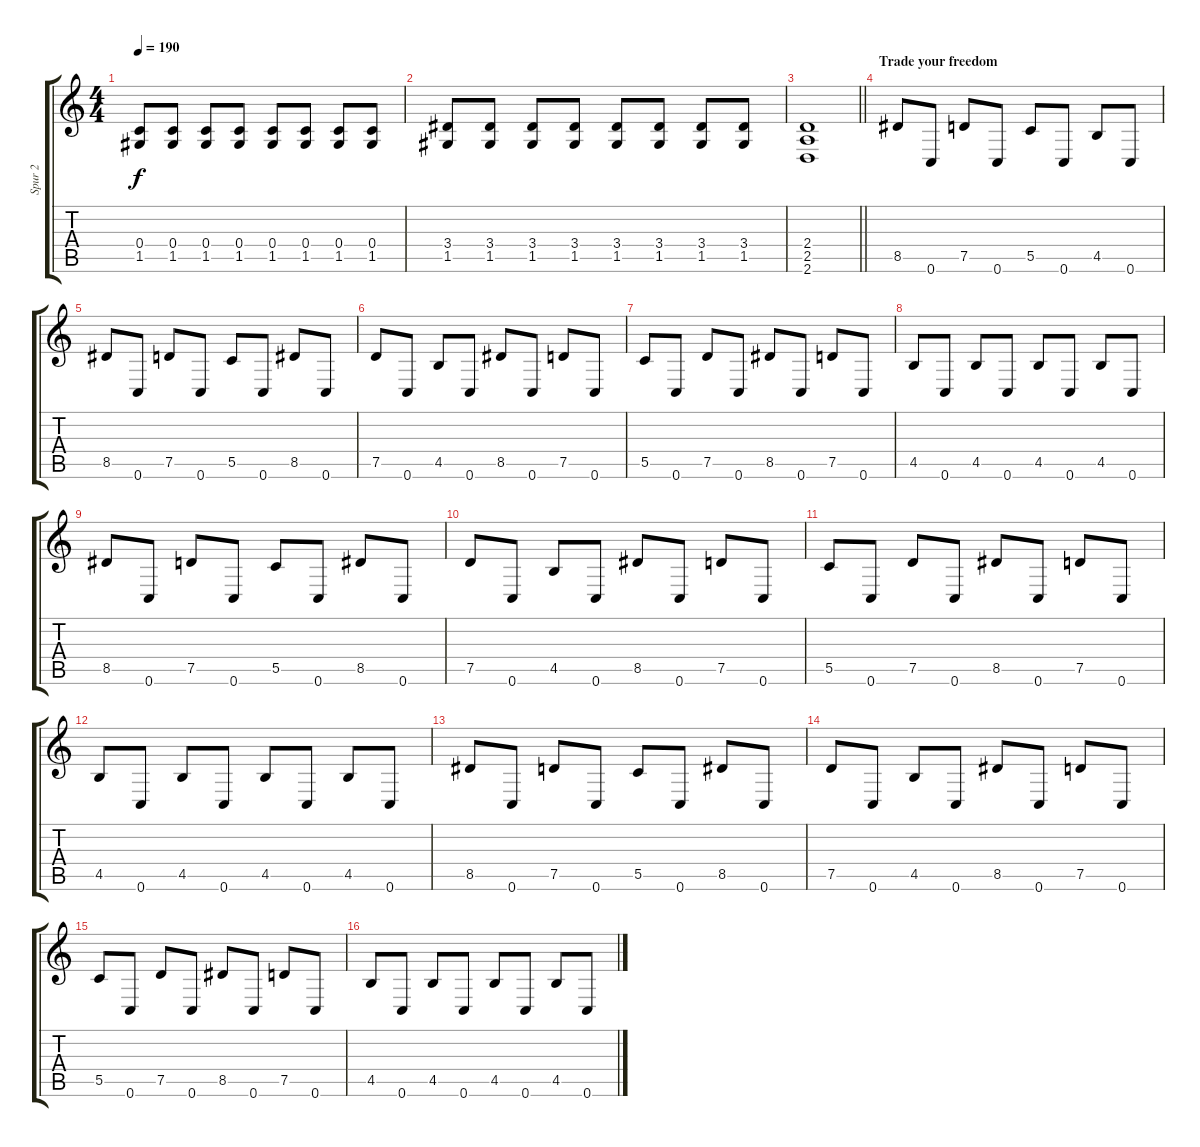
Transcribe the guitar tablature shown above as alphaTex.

\track ("Spur 2" "Spur 2") {instrument distortionguitar}
\staff {score tabs}
\tuning (D4 A3 F3 C3 G2 C2) {hide}
\ts (4 4)
\tempo 190
\clef g2
\ks c
(0.4 1.5).8{dy f} (0.4 1.5).8 (0.4 1.5).8 (0.4 1.5).8 (0.4 1.5).8 (0.4 1.5).8 (0.4 1.5).8 (0.4 1.5).8 |
(3.4 1.5).8 (3.4 1.5).8 (3.4 1.5).8 (3.4 1.5).8 (3.4 1.5).8 (3.4 1.5).8 (3.4 1.5).8 (3.4 1.5).8 |
\barLineRight lightlight
(2.4 2.5 2.6).1 |
\section ("" "Trade your freedom")
8.5.8 0.6.8 7.5.8 0.6.8 5.5.8 0.6.8 4.5.8 0.6.8 |
8.5.8 0.6.8 7.5.8 0.6.8 5.5.8 0.6.8 8.5.8 0.6.8 |
7.5.8 0.6.8 4.5.8 0.6.8 8.5.8 0.6.8 7.5.8 0.6.8 |
5.5.8 0.6.8 7.5.8 0.6.8 8.5.8 0.6.8 7.5.8 0.6.8 |
4.5.8 0.6.8 4.5.8 0.6.8 4.5.8 0.6.8 4.5.8 0.6.8 |
8.5.8 0.6.8 7.5.8 0.6.8 5.5.8 0.6.8 8.5.8 0.6.8 |
7.5.8 0.6.8 4.5.8 0.6.8 8.5.8 0.6.8 7.5.8 0.6.8 |
5.5.8 0.6.8 7.5.8 0.6.8 8.5.8 0.6.8 7.5.8 0.6.8 |
4.5.8 0.6.8 4.5.8 0.6.8 4.5.8 0.6.8 4.5.8 0.6.8 |
8.5.8 0.6.8 7.5.8 0.6.8 5.5.8 0.6.8 8.5.8 0.6.8 |
7.5.8 0.6.8 4.5.8 0.6.8 8.5.8 0.6.8 7.5.8 0.6.8 |
5.5.8 0.6.8 7.5.8 0.6.8 8.5.8 0.6.8 7.5.8 0.6.8 |
4.5.8 0.6.8 4.5.8 0.6.8 4.5.8 0.6.8 4.5.8 0.6.8
